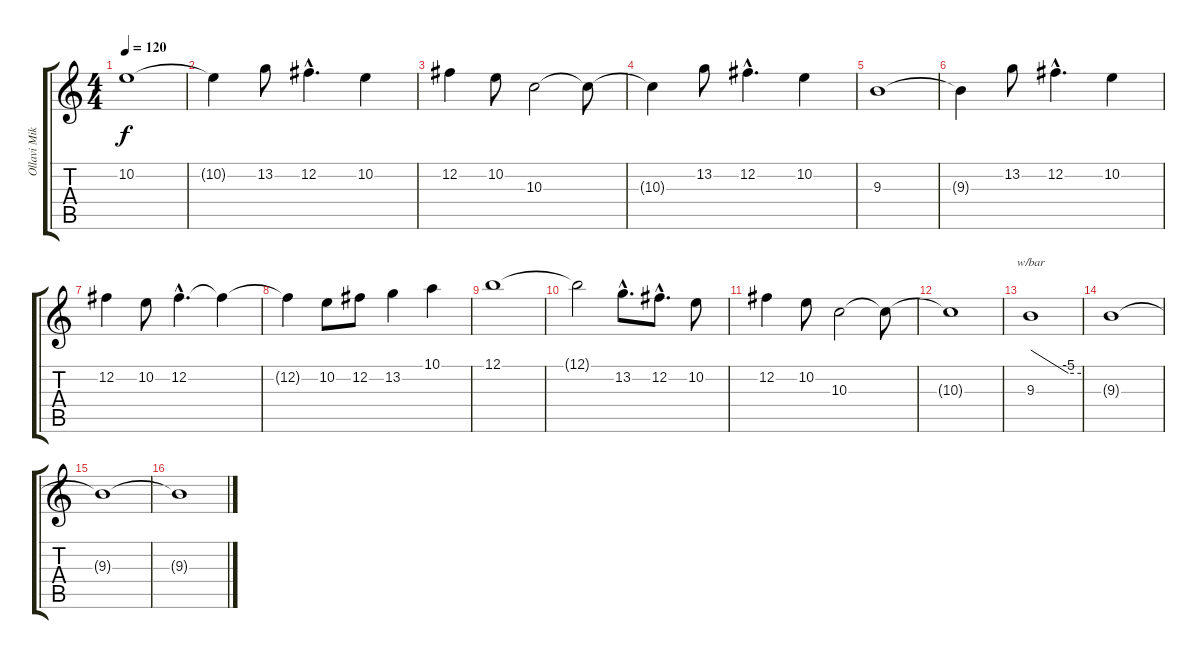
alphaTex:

\track ("Ollavi Mikkonen" "Ollavi Mik") {instrument distortionguitar}
\staff {score tabs}
\tuning (B3 Gb3 D3 A2 E2 B1) {hide}
\ts (4 4)
\tempo 120
\clef g2
\ks c
10.2.1{dy f} |
10.2{t}.4 13.2.8 12.2{hac}.4{d} 10.2.4 |
12.2.4 10.2.8 10.3.2 10.3{t}.8 |
10.3{t}.4 13.2.8 12.2{hac}.4{d} 10.2.4 |
9.3.1 |
9.3{t}.4 13.2.8 12.2{hac}.4{d} 10.2.4 |
12.2.4 10.2.8 12.2{hac}.4{d} 12.2{t}.4 |
12.2{t}.4 10.2.8 12.2.8 13.2.4 10.1.4 |
12.1.1 |
12.1{t}.2 13.2{hac}.8{d} 12.2{hac}.8{d} 10.2.8 |
12.2.4 10.2.8 10.3.2 10.3{t}.8 |
10.3{t}.1 |
9.3.1{tbe (custom default 0 0 45 -20 60 -20)} |
9.3{t}.1 |
9.3{t}.1 |
9.3{t}.1
